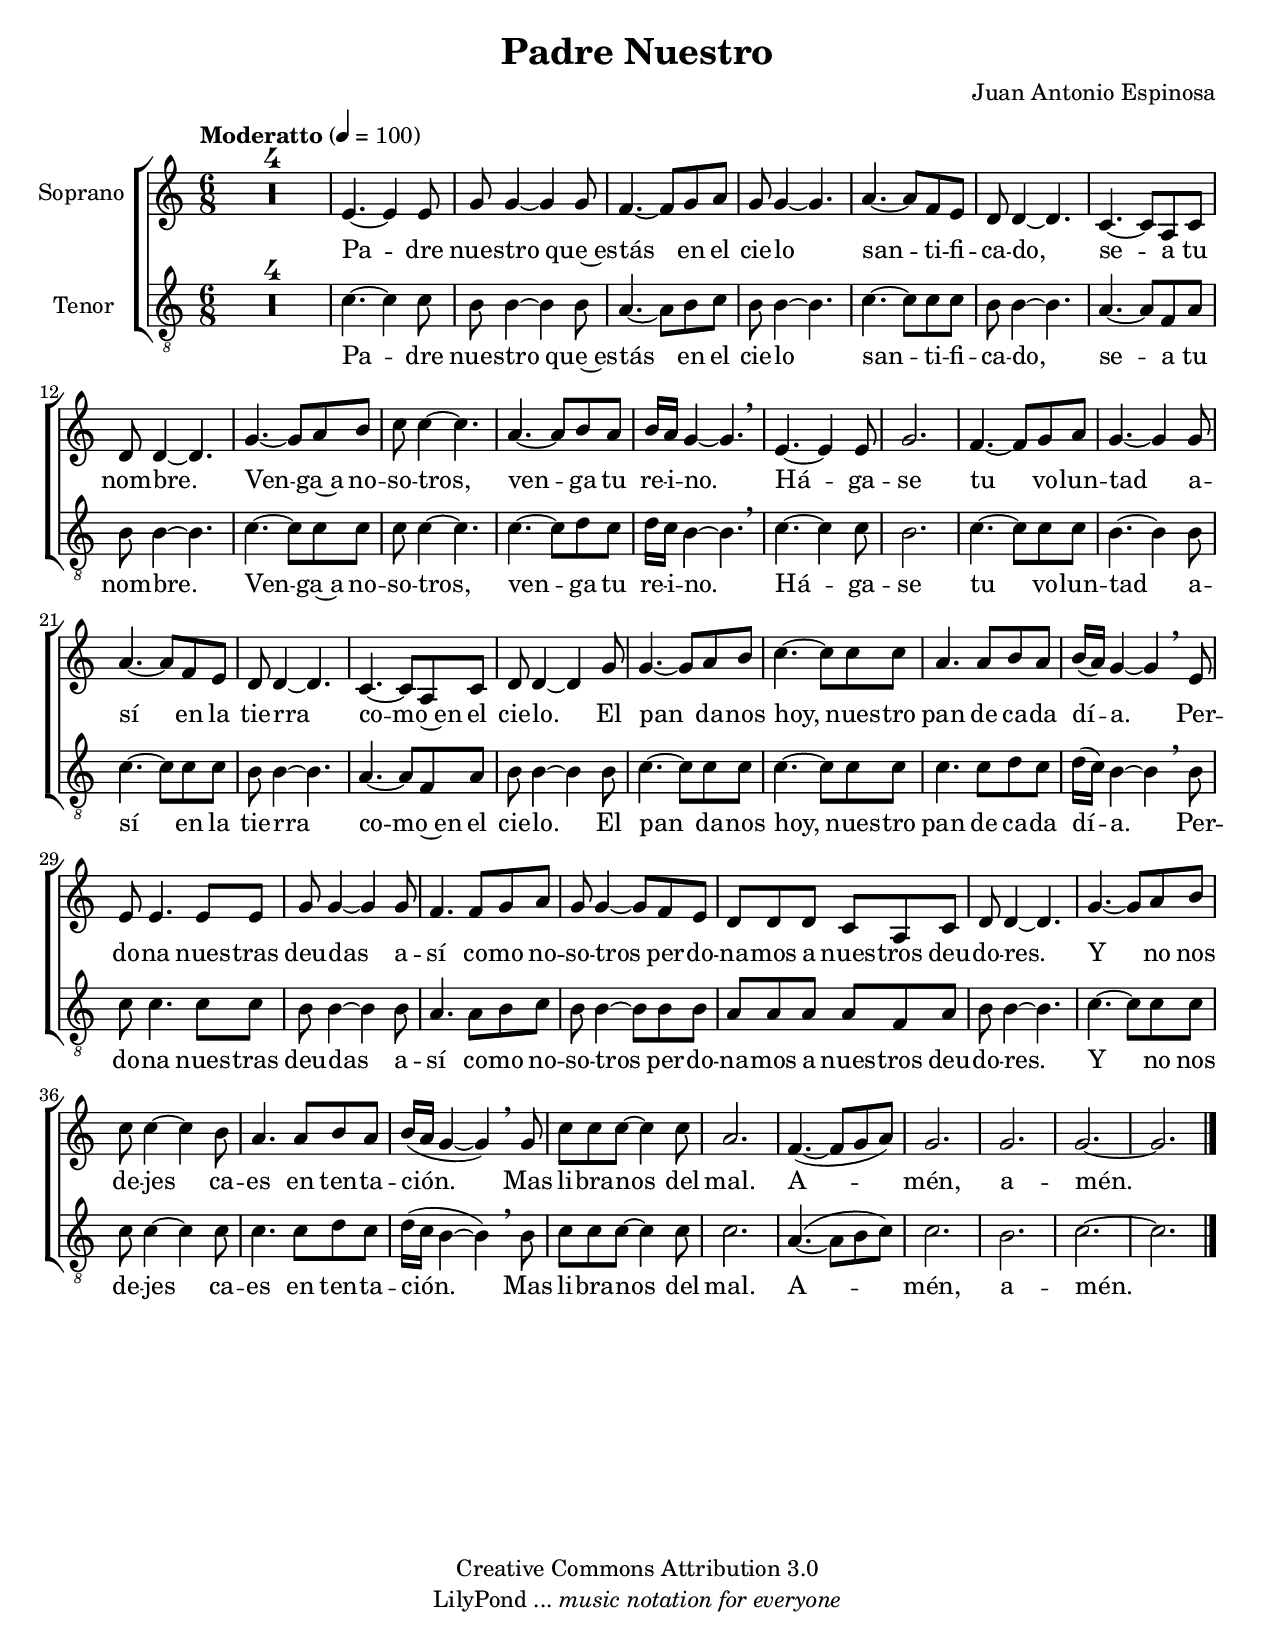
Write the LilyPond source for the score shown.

% ****************************************************************
%	Señor ten piedad - Coro Mixto
%	by serach.sam@
% ****************************************************************
\language "espanol"
\version "2.19.80"

\include "melodia.ily"

%#(set-global-staff-size 17.7)

\header {
  title = \titulo
  subtitle = \subtitulo
  composer = \autor
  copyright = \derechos
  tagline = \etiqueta
  breakbefore = ##t
}

% --- Musica

% --- Letra

\score {
  <<
     \new ChoirStaff <<
        \new Staff <<
          \set Staff.instrumentName = #"Soprano "
          \new Voice = "soprano" << \global \soprano >>
          \new Lyrics \lyricsto "soprano" \letra
        >>
        %{\new Staff <<
          \set Staff.instrumentName = #"Contralto "
          \new Voice = "alto" << \global \alto >>
          \new Lyrics \lyricsto "alto" \letra
        >>%}
        \new Staff <<
          \set Staff.instrumentName = #"Tenor "
          \new Voice = "tenor" << \global \tenor >>
          \new Lyrics \lyricsto "tenor" \letra
        >>
        %{\new Staff <<
          \set Staff.instrumentName = #"Bajo "
          \new Voice = "bajo" << \global \bajo >>
          \new Lyrics \lyricsto "bajo" \letra
        >>%}
     >>
  >>
  \midi {}
  \layout {}
}

\paper {
  #(set-paper-size "letter")
}